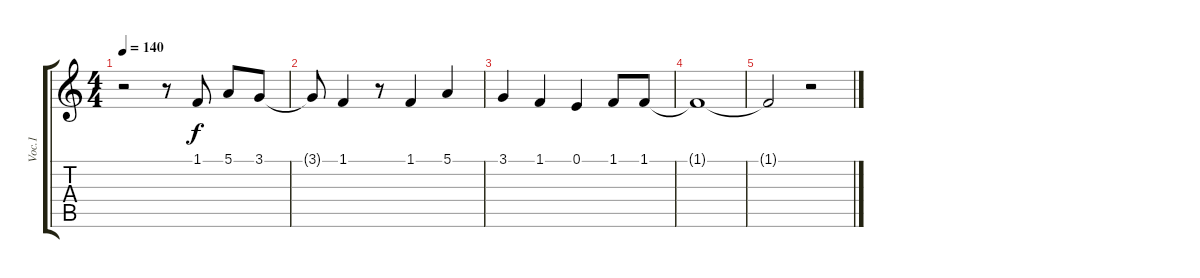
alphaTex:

\track ("Voc.1" "Voc.1") {instrument lead2sawtooth}
\staff {score tabs}
\tuning (E4 B3 G3 D3 A2 E2) {hide}
\ts (4 4)
\tempo 140
\clef g2
\ks c
r.2{dy f} r.8 1.1.8 5.1.8 3.1.8 |
3.1{t}.8 1.1.4 r.8 1.1.4 5.1.4 |
3.1.4 1.1.4 0.1.4 1.1.8 1.1.8 |
1.1{t}.1 |
1.1{t}.2 r.2
